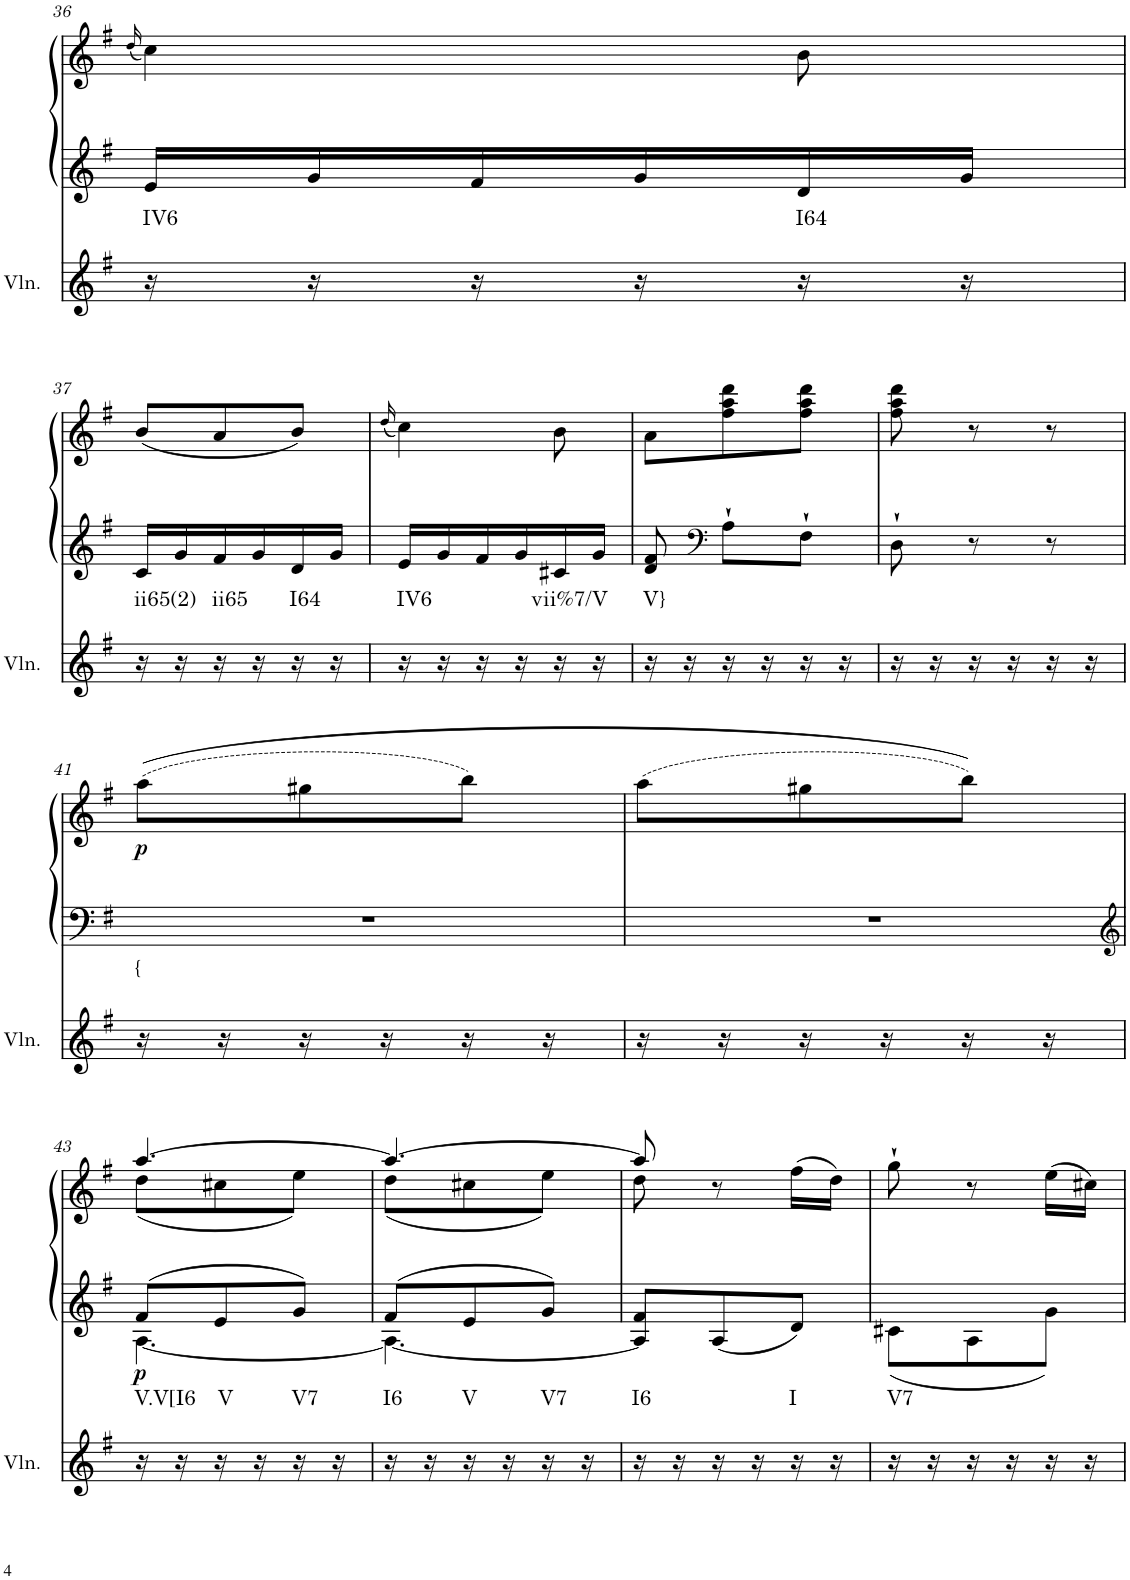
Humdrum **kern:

**kern	**harte	**kern	**kern	**dynam
*part2	*part2	*part1	*part1	*part1
*staff3	*	*staff2	*staff1	*staff1/2
*I"Violin	*	*I"Klavier linke Hand	*	*
*I'Vln.	*	*	*	*
!!LO:PB:g=z
*clefG2	*	*clefG2	*clefG2	*
*k[f#]	*	*k[f#]	*k[f#]	*
*M3/8	*	*M3/8	*M3/8	*
=36	=36	=36	=36	=36
.	.	.	(16qdd/	.
!	!LO:H:kt=IV6	!	!	!
16r	N	16e/LL	4cc\)	.
16r	.	16g/	.	.
16r	.	16f#/	.	.
16r	.	16g/	.	.
!	!LO:H:kt=I64	!	!	!
16r	N	16d/	8b\	.
16r	.	16g/JJ	.	.
!!LO:LB:g=z
=37	=37	=37	=37	=37
!	!LO:H:kt=ii65(2)	!	!	!
16r	N	16c/LL	(8b/L	.
16r	.	16g/	.	.
!	!LO:H:kt=ii65	!	!	!
16r	N	16f#/	8a/	.
16r	.	16g/	.	.
!	!LO:H:kt=I64	!	!	!
16r	N	16d/	8b/J)	.
16r	.	16g/JJ	.	.
=38	=38	=38	=38	=38
.	.	.	(16qdd/	.
!	!LO:H:kt=IV6	!	!	!
16r	N	16e/LL	4cc\)	.
16r	.	16g/	.	.
16r	.	16f#/	.	.
16r	.	16g/	.	.
!	!LO:H:kt=vii%7/V	!	!	!
16r	N	16c#X/	8b\	.
16r	.	16g/JJ	.	.
=39	=39	=39	=39	=39
!	!LO:H:kt=V}	!	!	!
16r	N	8d/ 8f#/	8a\L	.
16r	.	.	.	.
*	*	*clefF4	*	*
16r	.	8A`\L	8ff#\ 8aa\ 8ddd\	.
16r	.	.	.	.
16r	.	8F#`\J	8ff#\ 8aa\ 8ddd\J	.
16r	.	.	.	.
=40	=40	=40	=40	=40
16r	.	8D`\	8ff#\ 8aa\ 8ddd\	.
16r	.	.	.	.
16r	.	8r	8r	.
16r	.	.	.	.
16r	.	8r	8r	.
16r	.	.	.	.
!!LO:LB:g=z
=41	=41	=41	=41	=41
!	!LO:H:kt={	!	!	!LO:DY:b
16r	N	4.r	((8aa\L	p
16r	.	.	.	.
16r	.	.	8gg#X\	.
16r	.	.	.	.
16r	.	.	8bb\J)	.
16r	.	.	.	.
=42	=42	=42	=42	=42
16r	.	4.r	(8aa\L	.
16r	.	.	.	.
16r	.	.	8gg#X\	.
16r	.	.	.	.
16r	.	.	8bb\J))	.
16r	.	.	.	.
!!LO:LB:g=z
=43	=43	=43	=43	=43
*	*	*clefG2	*	*
*	*	*^	*^	*
!	!LO:H:kt=V.V[I6	!	!	!	!	!LO:DY:b=2
16r	N	8f#/L	[4.A\	[4.aa/	(8dd\L	p
16r	.	.	.	.	.	.
!	!LO:H:kt=V	!	!	!	!	!
16r	N	8e/	.	.	8cc#X\	.
16r	.	.	.	.	.	.
!	!LO:H:kt=V7	!	!	!	!	!
16r	N	8g/J	.	.	8ee\J)	.
16r	.	.	.	.	.	.
=44	=44	=44	=44	=44	=44	=44
!	!LO:H:kt=I6	!	!	!	!	!
16r	N	8f#/L	4.A\_	4.aa/_	(8dd\L	.
16r	.	.	.	.	.	.
!	!LO:H:kt=V	!	!	!	!	!
16r	N	8e/	.	.	8cc#X\	.
16r	.	.	.	.	.	.
!	!LO:H:kt=V7	!	!	!	!	!
16r	N	8g/J	.	.	8ee\J)	.
16r	.	.	.	.	.	.
=45	=45	=45	=45	=45	=45	=45
!	!LO:H:kt=I6	!	!	!	!	!
16r	N	8f#/L	8A/]	8aa/]	8dd\	.
16r	.	.	.	.	.	.
16r	.	8A/	4ryy	8r	4ryy	.
16r	.	.	.	.	.	.
!	!LO:H:kt=I	!	!	!	!	!
16r	N	8d/J	.	(>16ff#\LL	.	.
16r	.	.	.	16dd\JJ)	.	.
*	*	*	*	*v	*v	*
=46	=46	=46	=46	=46	=46
!	!LO:H:kt=V7	!	!	!	!
16r	N	4.ryy	8c#X\L	8gg`\	.
16r	.	.	.	.	.
16r	.	.	8A\	8r	.
16r	.	.	.	.	.
16r	.	.	8g\J	(16ee\LL	.
16r	.	.	.	16cc#X\JJ)	.
*	*	*v	*v	*	*
=	=	=	=	=
*-	*-	*-	*-	*-
